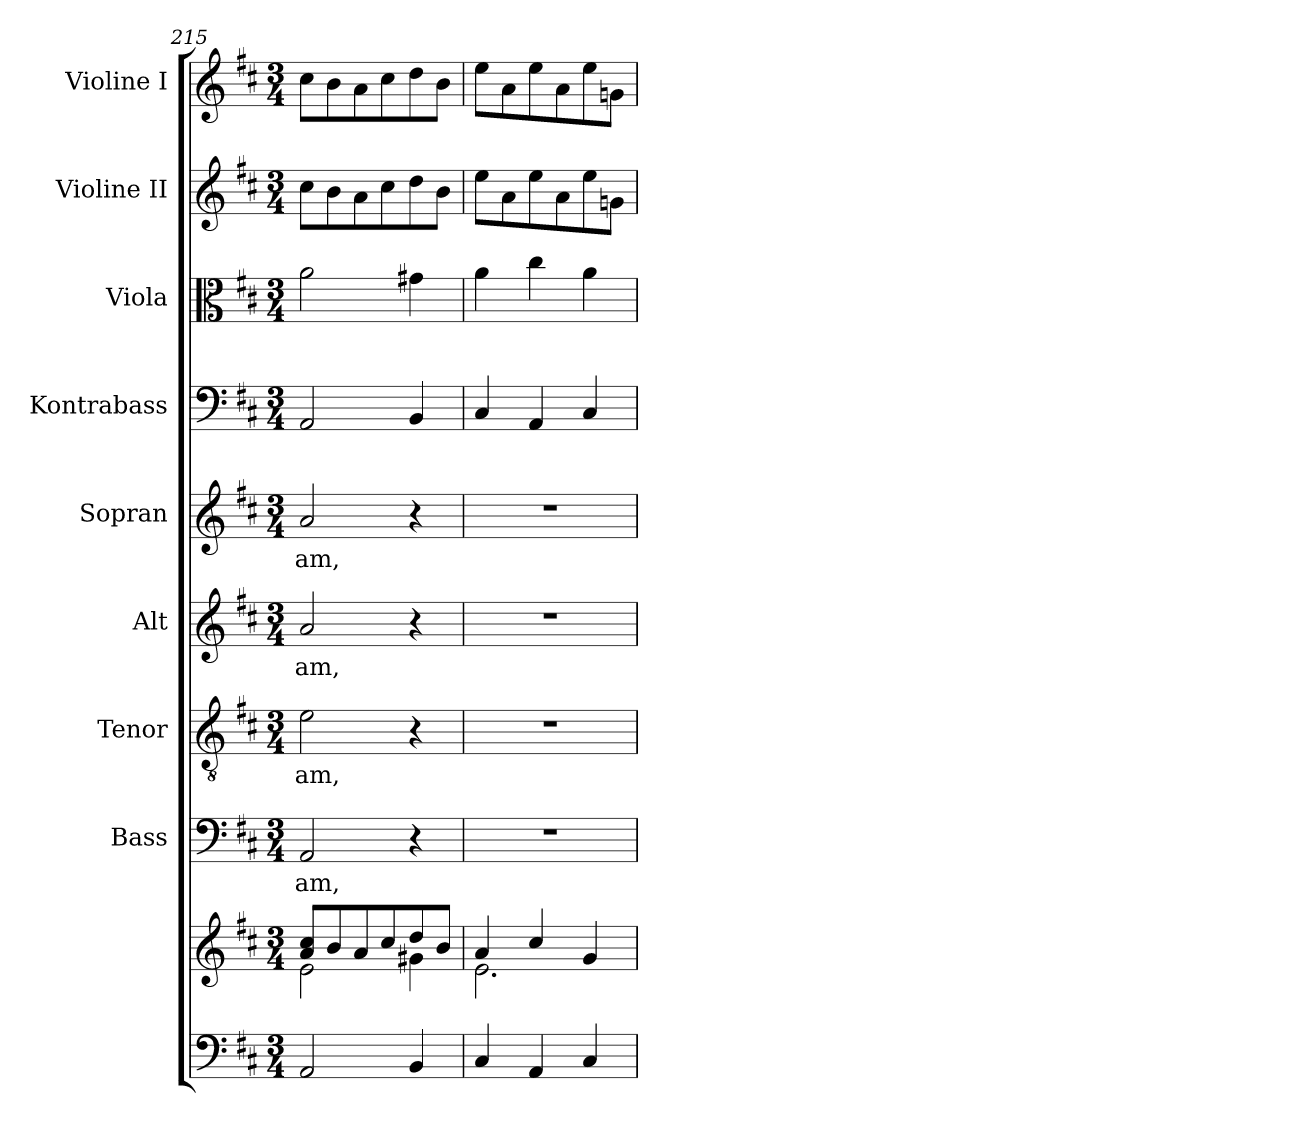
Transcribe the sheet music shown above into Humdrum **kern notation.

**kern	**kern	**kern	**text	**kern	**text	**kern	**text	**kern	**text	**kern	**kern	**kern	**kern
*part9	*part9	*part8	*part8	*part7	*part7	*part6	*part6	*part5	*part5	*part4	*part3	*part2	*part1
*staff10	*staff9	*staff8	*staff8	*staff7	*staff7	*staff6	*staff6	*staff5	*staff5	*staff4	*staff3	*staff2	*staff1
*	*	*I"Bass	*	*I"Tenor	*	*I"Alt	*	*I"Sopran	*	*I"Kontrabass	*I"Viola	*I"Violine II	*I"Violine I
*	*	*I'B.	*	*I'T.	*	*I'A.	*	*I'S.	*	*I'Kb.	*I'Vla.	*I'Vl. II	*I'Vl. I
*clefF4	*clefG2	*clefF4	*	*clefGv2	*	*clefG2	*	*clefG2	*	*clefF4	*clefC3	*clefG2	*clefG2
*	*	*	*	*	*	*	*	*	*	*ITrd7c12	*	*	*
*k[f#c#]	*k[f#c#]	*k[f#c#]	*	*k[f#c#]	*	*k[f#c#]	*	*k[f#c#]	*	*k[f#c#]	*k[f#c#]	*k[f#c#]	*k[f#c#]
*D:	*D:	*D:	*	*D:	*	*D:	*	*D:	*	*D:	*D:	*D:	*D:
*M3/4	*M3/4	*M3/4	*	*M3/4	*	*M3/4	*	*M3/4	*	*M3/4	*M3/4	*M3/4	*M3/4
=215	=215	=215	=215	=215	=215	=215	=215	=215	=215	=215	=215	=215	=215
*	*^	*	*	*	*	*	*	*	*	*	*	*	*
!	!	!	!	!LO:LY:b	!	!LO:LY:b	!	!LO:LY:b	!	!LO:LY:b	!	!	!	!
2AA/	8a/ 8cc#/L	2e\	2AA/	-am,	2e\	-am,	2a/	-am,	2a/	-am,	2AAA/	2a\	8cc#\L	8cc#\L
.	8b/	.	.	.	.	.	.	.	.	.	.	.	8b\	8b\
.	8a/	.	.	.	.	.	.	.	.	.	.	.	8a\	8a\
.	8cc#/	.	.	.	.	.	.	.	.	.	.	.	8cc#\	8cc#\
4BB/	8dd/	4g#X\	4r	.	4r	.	4r	.	4r	.	4BBB/	4g#X\	8dd\	8dd\
.	8b/J	.	.	.	.	.	.	.	.	.	.	.	8b\J	8b\J
=216	=216	=216	=216	=216	=216	=216	=216	=216	=216	=216	=216	=216	=216	=216
4C#/	4a/	2.e\	2.r	.	2.r	.	2.r	.	2.r	.	4CC#/	4a\	8ee\L	8ee\L
.	.	.	.	.	.	.	.	.	.	.	.	.	8a\	8a\
4AA/	4cc#/	.	.	.	.	.	.	.	.	.	4AAA/	4cc#\	8ee\	8ee\
.	.	.	.	.	.	.	.	.	.	.	.	.	8a\	8a\
4C#/	4g/	.	.	.	.	.	.	.	.	.	4CC#/	4a\	8ee\	8ee\
.	.	.	.	.	.	.	.	.	.	.	.	.	8gn\J	8gn\J
*	*v	*v	*	*	*	*	*	*	*	*	*	*	*	*
=	=	=	=	=	=	=	=	=	=	=	=	=	=
*-	*-	*-	*-	*-	*-	*-	*-	*-	*-	*-	*-	*-	*-
